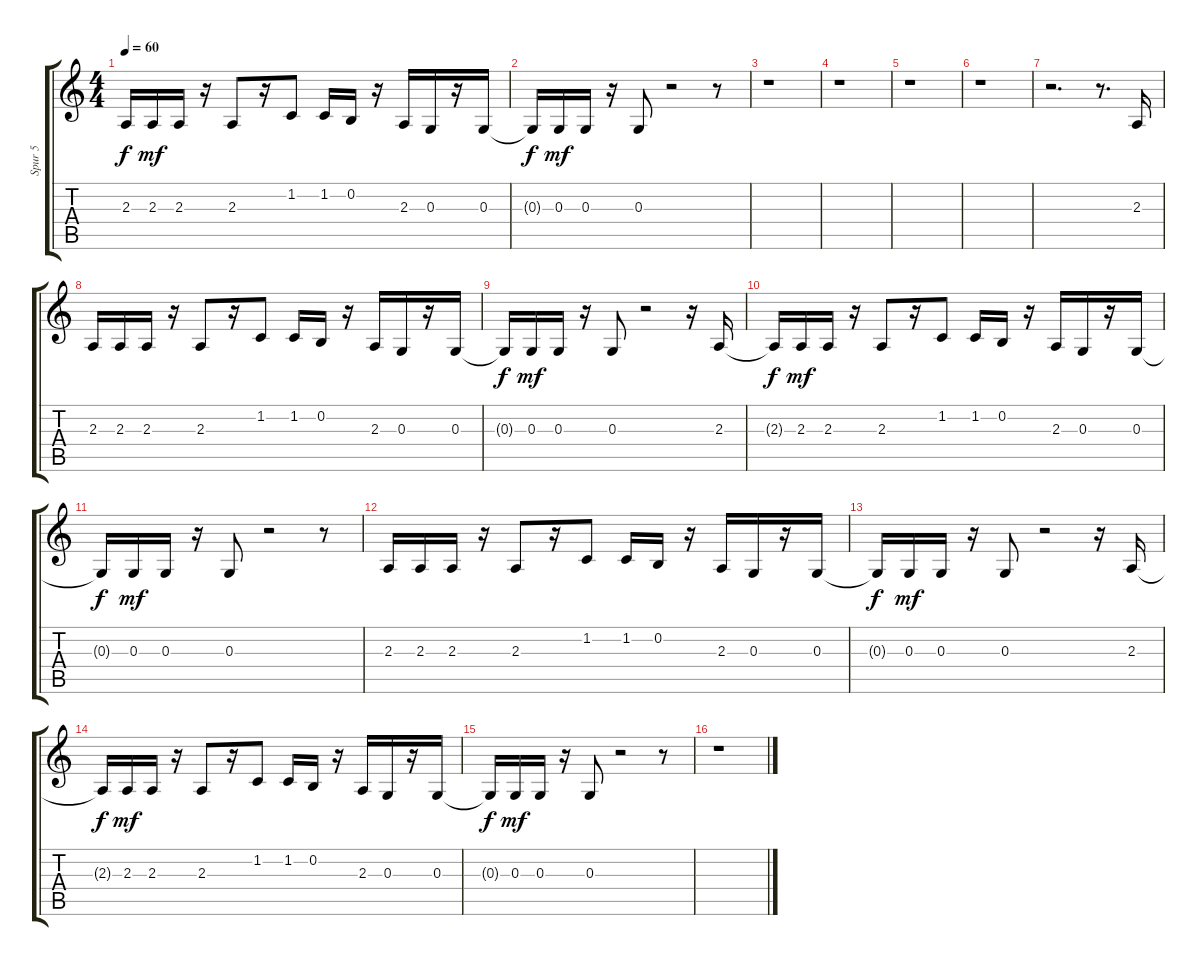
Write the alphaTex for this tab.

\track ("Spur 5" "Spur 5") {instrument acousticgrandpiano}
\staff {score tabs}
\tuning (E4 B3 G3 D3 A2 E2) {hide}
\ts (4 4)
\tempo 60
\clef g2
\ks c
2.3{t}.16{dy f} 2.3.16{dy mf} 2.3.16 r.16 2.3.8 r.16 1.2.8 1.2.16 0.2.16 r.16 2.3.16 0.3.16 r.16 0.3.16 |
0.3{t}.16{dy f} 0.3.16{dy mf} 0.3.16 r.16 0.3.8 r.2 r.8 |
r.1 |
r.1 |
r.1 |
r.1 |
r.2{d} r.8{d} 2.3.16 |
2.3.16 2.3.16 2.3.16 r.16 2.3.8 r.16 1.2.8 1.2.16 0.2.16 r.16 2.3.16 0.3.16 r.16 0.3.16 |
0.3{t}.16{dy f} 0.3.16{dy mf} 0.3.16 r.16 0.3.8 r.2 r.16 2.3.16 |
2.3{t}.16{dy f} 2.3.16{dy mf} 2.3.16 r.16 2.3.8 r.16 1.2.8 1.2.16 0.2.16 r.16 2.3.16 0.3.16 r.16 0.3.16 |
0.3{t}.16{dy f} 0.3.16{dy mf} 0.3.16 r.16 0.3.8 r.2 r.8 |
2.3.16 2.3.16 2.3.16 r.16 2.3.8 r.16 1.2.8 1.2.16 0.2.16 r.16 2.3.16 0.3.16 r.16 0.3.16 |
0.3{t}.16{dy f} 0.3.16{dy mf} 0.3.16 r.16 0.3.8 r.2 r.16 2.3.16 |
2.3{t}.16{dy f} 2.3.16{dy mf} 2.3.16 r.16 2.3.8 r.16 1.2.8 1.2.16 0.2.16 r.16 2.3.16 0.3.16 r.16 0.3.16 |
0.3{t}.16{dy f} 0.3.16{dy mf} 0.3.16 r.16 0.3.8 r.2 r.8 |
r.1
